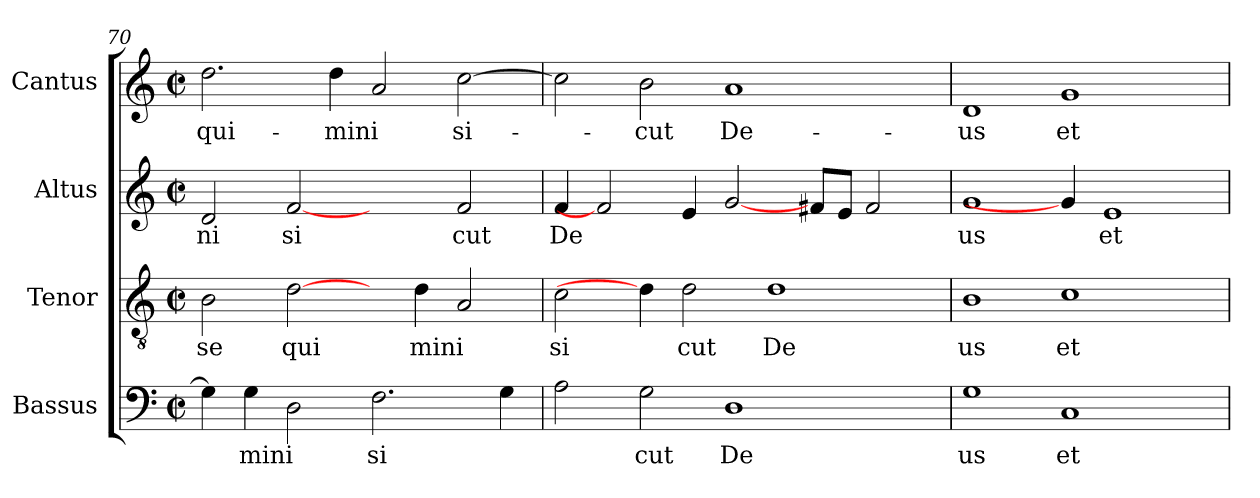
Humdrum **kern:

**kern	**text	**kern	**text	**kern	**text	**kern	**text
*part4	*part4	*part3	*part3	*part2	*part2	*part1	*part1
*staff4	*staff4	*staff3	*staff3	*staff2	*staff2	*staff1	*staff1
*I"Bassus	*	*I"Tenor	*	*I"Altus	*	*I"Cantus	*
*clefF4	*	*clefGv2	*	*clefG2	*	*clefG2	*
*M2/2	*	*M2/2	*	*M2/2	*	*M2/2	*
*met(c|)	*	*met(c|)	*	*met(c|)	*	*met(c|)	*
=70	=70	=70	=70	=70	=70	=70	=70
!	!	!	!LO:LY:b:cj	!	!LO:LY:b:cj	!	!LO:LY:b:cj
4G\]	.	2B\	se	2d/	ni	2.dd\	-qui-
!	!LO:LY:b:cj	!	!	!	!	!	!
4G\	mini	.	.	.	.	.	.
!	!	!	!LO:LY:b:cj	!	!LO:LY:b:cj	!	!
2D\	.	[2d\	qui	[2f	si	.	.
!	!	!	!	!	!	!	!LO:LY:b:cj
.	.	.	.	.	.	4dd\	-mini
!	!LO:LY:b:cj	!	!	!	!	!	!
2.F\	si	4ryy	.	2ryy	.	2a/	.
!	!	!	!LO:LY:b:cj	!	!	!	!
.	.	4d\	mini	.	.	.	.
!	!	!	!	!	!LO:LY:b:cj	!	!LO:LY:b:cj
.	.	2A/	.	2f/	cut	[>2cc\	si-
4G\	.	.	.	.	.	.	.
=71	=71	=71	=71	=71	=71	=71	=71
!	!	!	!LO:LY:b:cj	!	!LO:LY:b	!	!
2A\	.	2c\	si	4f/	De	2cc\]	.
.	.	.	.	2f]	.	.	.
!	!LO:LY:b:cj	!	!	!	!	!	!LO:LY:b:cj
2G\	cut	4d\]	.	.	.	2b\	-cut
!	!	!	!LO:LY:b:cj	!	!	!	!
.	.	2d\	cut	4e/	.	.	.
!	!LO:LY:b:cj	!	!	!	!	!	!LO:LY:b:cj
1D	De	.	.	[2g/	.	1a	De-
!	!	!	!LO:LY:b:cj	!	!	!	!
.	.	1d	De	.	.	.	.
.	.	.	.	8f#/L	.	.	.
.	.	.	.	8e/J	.	.	.
.	.	.	.	2f#/	.	.	.
4ryy	.	.	.	.	.	4ryy	.
=72	=72	=72	=72	=72	=72	=72	=72
!	!LO:LY:b:cj	!	!LO:LY:b:cj	!	!LO:LY:b:cj	!	!LO:LY:b:cj
1G	us	1B	us	1g	us	1d	-us
!	!LO:LY:b:cj	!	!LO:LY:b:cj	!	!	!	!LO:LY:b:cj
1C	et	1c	et	4g/]	.	1g	et
!	!	!	!	!	!LO:LY:b:cj	!	!
.	.	.	.	1e	et	.	.
4ryy	.	4ryy	.	.	.	4ryy	.
=	=	=	=	=	=	=	=
*-	*-	*-	*-	*-	*-	*-	*-
